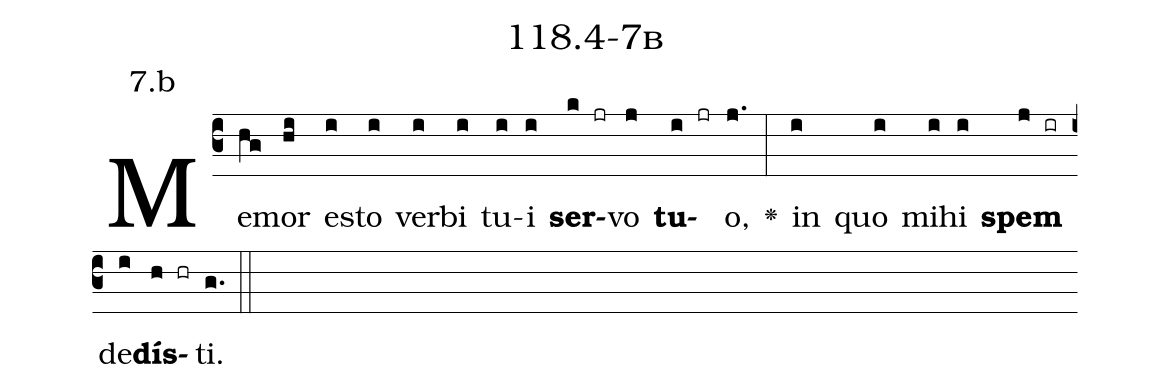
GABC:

name: 118.4-7b;
annotation: 7.b;
%%
(c3)Me(hg)mor(hi) es(i)to(i) ver(i)bi(i) tu(i)i(i) <b>ser</b>(k jr)vo(j) <b>tu</b>(i jr)o,(j.) <v>\greheightstar</v>(:) in(i) quo(i) mi(i)hi(i) <b>spem</b>(j ir) de(i)<b>dís</b>(h hr)ti.(g.) (::)


%E(i) u(i) o(j) u(i) a(h) e.(g.) (::)
